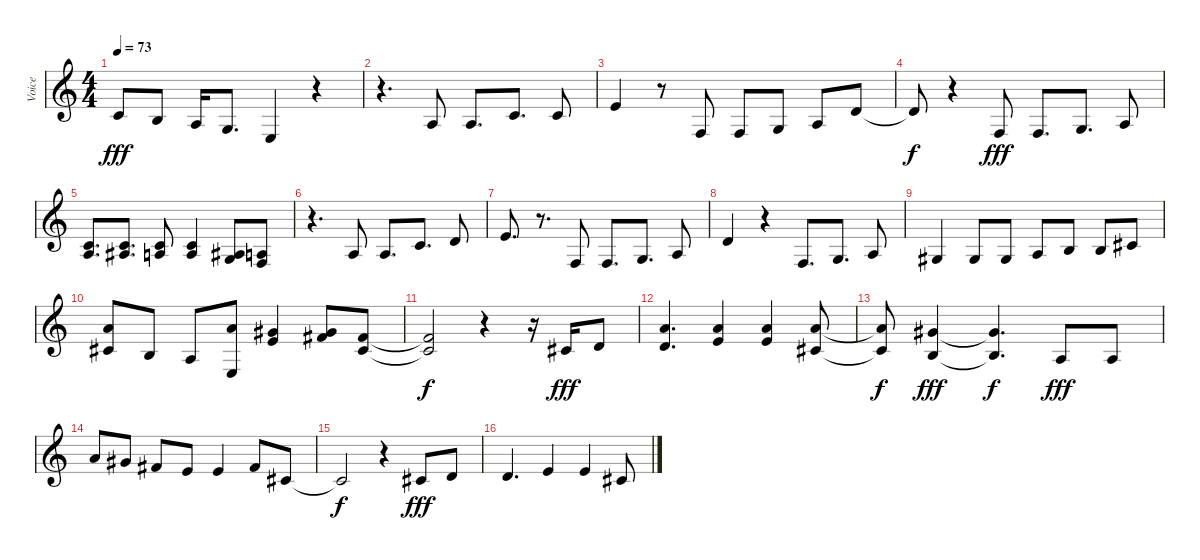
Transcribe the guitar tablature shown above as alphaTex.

\track ("Voice" "Voice") {instrument oboe}
\staff {score}
\tuning (E4 B3 G3 D3 A2 E2) {hide}
\ts (4 4)
\tempo 73
\clef g2
\ks c
1.2.8{dy fff} 0.2.8 2.3.16 0.3.8{d} 2.4.4 r.4 |
r.4{d} 2.3.8 2.3.8{d} 1.2.8{d} 1.2.8 |
0.1.4 r.8 3.4.8 3.4.8 0.3.8 2.3.8 3.2.8 |
3.2{t}.8{dy f} r.4 3.4.8{dy fff} 3.4.8{d} 0.3.8{d} 2.3.8 |
(1.2 2.3).8{d} (1.2 3.3).8{d} (1.2 2.3).8 (1.2 2.3).4 (3.3 5.4).8 (2.3 3.4).8 |
r.4{d} 2.3.8 2.3.8{d} 1.2.8{d} 3.2.8 |
0.1.8{d} r.8{d} 3.4.8 3.4.8{d} 0.3.8{d} 2.3.8 |
3.2.4 r.4 3.4.8{d} 0.3.8{d} 2.3.8 |
1.3.4 1.3.8 1.3.8 2.3.8 0.2.8 0.2.8 2.2.8 |
(5.1 2.2).8 0.2.8 2.3.8 (5.1 2.4).8 (4.1 5.2).4 (4.1 7.2).8 (7.2 6.3).8 |
(7.2{t} 6.3{t}).2{dy f} r.4 r.16 6.3.16{dy fff} 7.3.8 |
(5.1 7.3).4{d} (5.1 5.2).4 (5.1 5.2).4 (5.1 6.3).8 |
(5.1{t} 6.3{t}).8{dy f} (4.1 4.3).4{dy fff} (4.1{t} 4.3{t}).4{d dy f} 2.3.8{dy fff} 2.3.8 |
5.1.8 4.1.8 2.1.8 0.1.8 0.1.4 2.1.8 2.2.8 |
2.2{t}.2{dy f} r.4 2.2.8{dy fff} 3.2.8 |
3.2.4{d} 0.1.4 0.1.4 2.2.8
